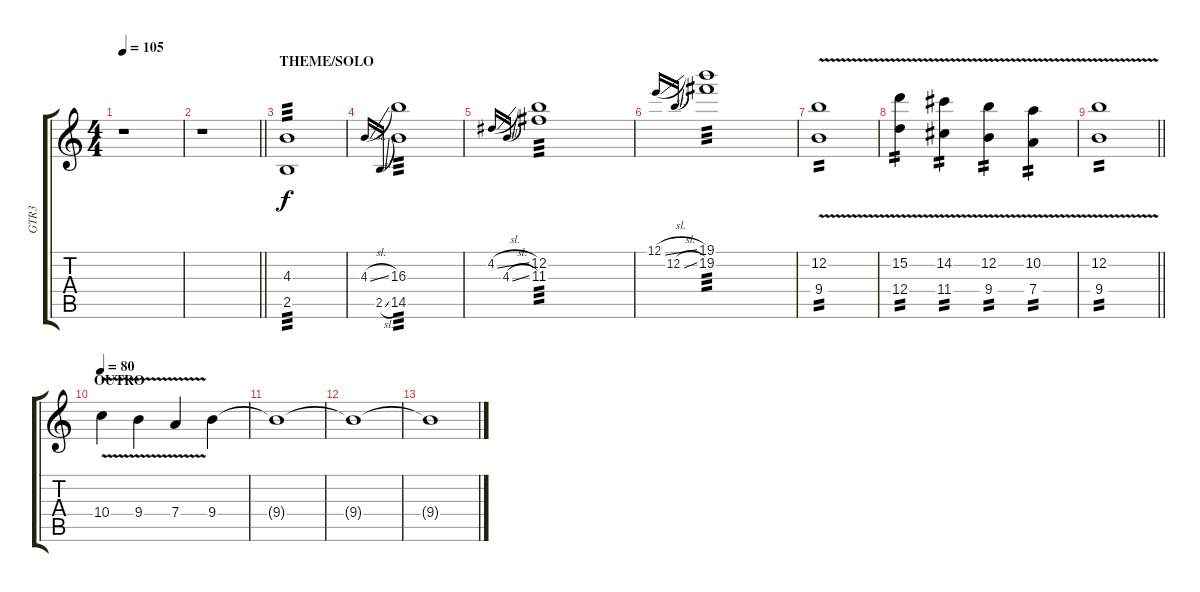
\track ("GTR3" "GTR3") {instrument distortionguitar}
\staff {score tabs}
\tuning (E4 B3 G3 D3 A2 E2) {hide}
\ts (4 4)
\tempo 105
\clef g2
\ks c
r.1{dy f} |
\barLineRight lightlight
r.1 |
\section ("" "THEME/SOLO")
(4.3 2.5).1{tp 3} |
4.3{sl}.16{gr onbeat} 2.5{sl}.16{gr onbeat} (16.3 14.5).1{tp 3} |
4.2{sl}.16{gr onbeat} 4.3{sl}.16{gr onbeat} (12.2 11.3).1{tp 3} |
12.1{sl}.16{gr onbeat} 12.2{sl}.16{gr onbeat} (19.1 19.2).1{tp 3} |
(12.2{v} 9.4{v}).1{tp 2} |
(15.2{v} 12.4{v}).4{tp 2} (14.2{v} 11.4{v}).4{tp 2} (12.2{v} 9.4{v}).4{tp 2} (10.2{v} 7.4{v}).4{tp 2} |
\barLineRight lightlight
(12.2{v} 9.4{v}).1{tp 2} |
\section ("" "OUTRO")
\tempo 80
10.4{v}.4 9.4{v}.4 7.4{v}.4 9.4.4 |
9.4{t}.1 |
9.4{t}.1 |
9.4{t}.1
